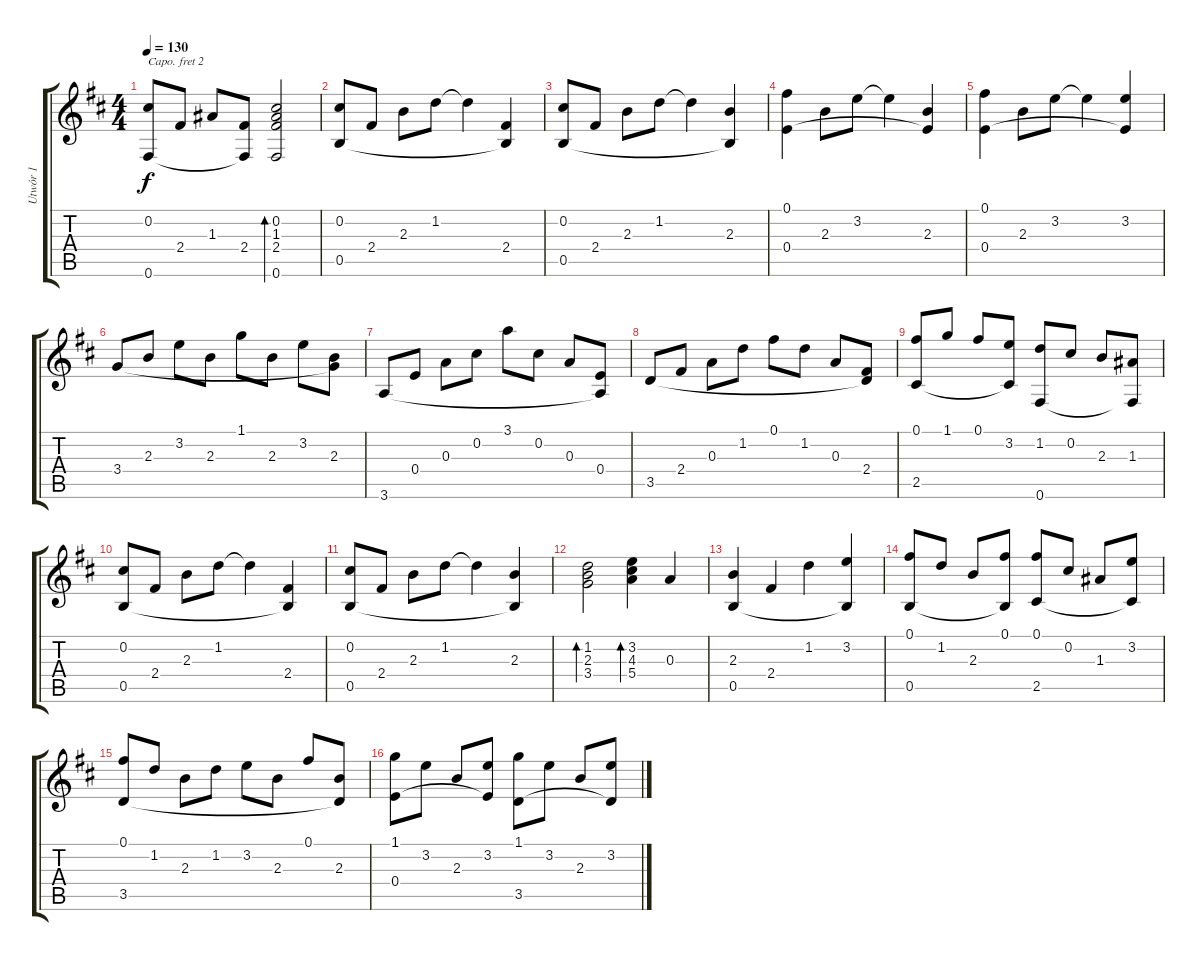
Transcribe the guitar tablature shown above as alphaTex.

\track ("Utwór 1" "Utwór 1") {instrument acousticguitarnylon}
\staff {score tabs}
\capo 2
\tuning (E4 B3 G3 D3 A2 E2) {hide}
\ts (4 4)
\tempo 130
\clef g2
\ks d
(0.2 0.6).8{dy f} 2.4.8 1.3.8 (2.4 0.6{t}).8 (0.2 1.3 2.4 0.6).2{bd 120} |
(0.2 0.5).8 2.4.8 2.3.8 1.2.8 1.2{t}.4 (2.4 0.5{t}).4 |
(0.2 0.5).8 2.4.8 2.3.8 1.2.8 1.2{t}.4 (2.3 0.5{t}).4 |
(0.1 0.4).4 2.3.8 3.2.8 3.2{t}.4 (2.3 0.4{t}).4 |
(0.1 0.4).4 2.3.8 3.2.8 3.2{t}.4 (3.2 0.4{t}).4 |
3.4.8 2.3.8 3.2.8 2.3.8 1.1.8 2.3.8 3.2.8 (2.3 3.4{t}).8 |
3.6.8 0.4.8 0.3.8 0.2.8 3.1.8 0.2.8 0.3.8 (0.4 3.6{t}).8 |
3.5.8 2.4.8 0.3.8 1.2.8 0.1.8 1.2.8 0.3.8 (2.4 3.5{t}).8 |
(0.1 2.5).8 1.1.8 0.1.8 (3.2 2.5{t}).8 (1.2 0.6).8 0.2.8 2.3.8 (1.3 0.6{t}).8 |
(0.2 0.5).8 2.4.8 2.3.8 1.2.8 1.2{t}.4 (2.4 0.5{t}).4 |
(0.2 0.5).8 2.4.8 2.3.8 1.2.8 1.2{t}.4 (2.3 0.5{t}).4 |
(1.2 2.3 3.4).2{bd 120} (3.2 4.3 5.4).4{bd 120} 0.3.4 |
(2.3 0.5).4 2.4.4 1.2.4 (3.2 0.5{t}).4 |
(0.1 0.5).8 1.2.8 2.3.8 (0.1 0.5{t}).8 (0.1 2.5).8 0.2.8 1.3.8 (3.2 2.5{t}).8 |
(0.1 3.5).8 1.2.8 2.3.8 1.2.8 3.2.8 2.3.8 0.1.8 (2.3 3.5{t}).8 |
(1.1 0.4).8 3.2.8 2.3.8 (3.2 0.4{t}).8 (1.1 3.5).8 3.2.8 2.3.8 (3.2 3.5{t}).8
